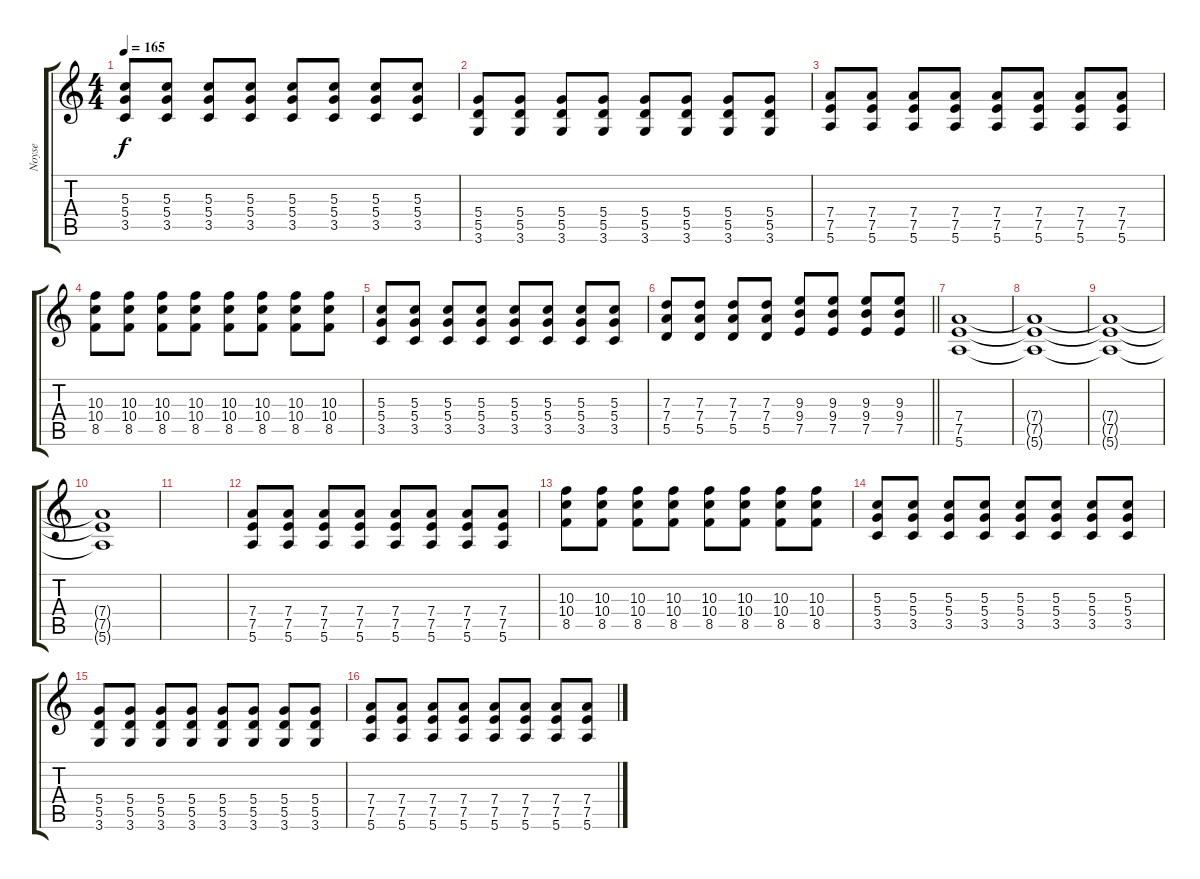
\track ("Noyse" "Noyse") {instrument overdrivenguitar}
\staff {score tabs}
\tuning (E4 B3 G3 D3 A2 E2) {hide}
\ts (4 4)
\tempo 165
\clef g2
\ks c
(5.3 5.4 3.5).8{dy f} (5.3 5.4 3.5).8 (5.3 5.4 3.5).8 (5.3 5.4 3.5).8 (5.3 5.4 3.5).8 (5.3 5.4 3.5).8 (5.3 5.4 3.5).8 (5.3 5.4 3.5).8 |
(5.4 5.5 3.6).8 (5.4 5.5 3.6).8 (5.4 5.5 3.6).8 (5.4 5.5 3.6).8 (5.4 5.5 3.6).8 (5.4 5.5 3.6).8 (5.4 5.5 3.6).8 (5.4 5.5 3.6).8 |
(7.4 7.5 5.6).8 (7.4 7.5 5.6).8 (7.4 7.5 5.6).8 (7.4 7.5 5.6).8 (7.4 7.5 5.6).8 (7.4 7.5 5.6).8 (7.4 7.5 5.6).8 (7.4 7.5 5.6).8 |
(10.3 10.4 8.5).8 (10.3 10.4 8.5).8 (10.3 10.4 8.5).8 (10.3 10.4 8.5).8 (10.3 10.4 8.5).8 (10.3 10.4 8.5).8 (10.3 10.4 8.5).8 (10.3 10.4 8.5).8 |
(5.3 5.4 3.5).8 (5.3 5.4 3.5).8 (5.3 5.4 3.5).8 (5.3 5.4 3.5).8 (5.3 5.4 3.5).8 (5.3 5.4 3.5).8 (5.3 5.4 3.5).8 (5.3 5.4 3.5).8 |
\barLineRight lightlight
(7.3 7.4 5.5).8 (7.3 7.4 5.5).8 (7.3 7.4 5.5).8 (7.3 7.4 5.5).8 (9.3 9.4 7.5).8 (9.3 9.4 7.5).8 (9.3 9.4 7.5).8 (9.3 9.4 7.5).8 |
(7.4 7.5 5.6).1 |
(7.4{t} 7.5{t} 5.6{t}).1 |
(7.4{t} 7.5{t} 5.6{t}).1 |
(7.4{t} 7.5{t} 5.6{t}).1 |
|
(7.4 7.5 5.6).8 (7.4 7.5 5.6).8 (7.4 7.5 5.6).8 (7.4 7.5 5.6).8 (7.4 7.5 5.6).8 (7.4 7.5 5.6).8 (7.4 7.5 5.6).8 (7.4 7.5 5.6).8 |
(10.3 10.4 8.5).8 (10.3 10.4 8.5).8 (10.3 10.4 8.5).8 (10.3 10.4 8.5).8 (10.3 10.4 8.5).8 (10.3 10.4 8.5).8 (10.3 10.4 8.5).8 (10.3 10.4 8.5).8 |
(5.3 5.4 3.5).8 (5.3 5.4 3.5).8 (5.3 5.4 3.5).8 (5.3 5.4 3.5).8 (5.3 5.4 3.5).8 (5.3 5.4 3.5).8 (5.3 5.4 3.5).8 (5.3 5.4 3.5).8 |
(5.4 5.5 3.6).8 (5.4 5.5 3.6).8 (5.4 5.5 3.6).8 (5.4 5.5 3.6).8 (5.4 5.5 3.6).8 (5.4 5.5 3.6).8 (5.4 5.5 3.6).8 (5.4 5.5 3.6).8 |
(7.4 7.5 5.6).8 (7.4 7.5 5.6).8 (7.4 7.5 5.6).8 (7.4 7.5 5.6).8 (7.4 7.5 5.6).8 (7.4 7.5 5.6).8 (7.4 7.5 5.6).8 (7.4 7.5 5.6).8
